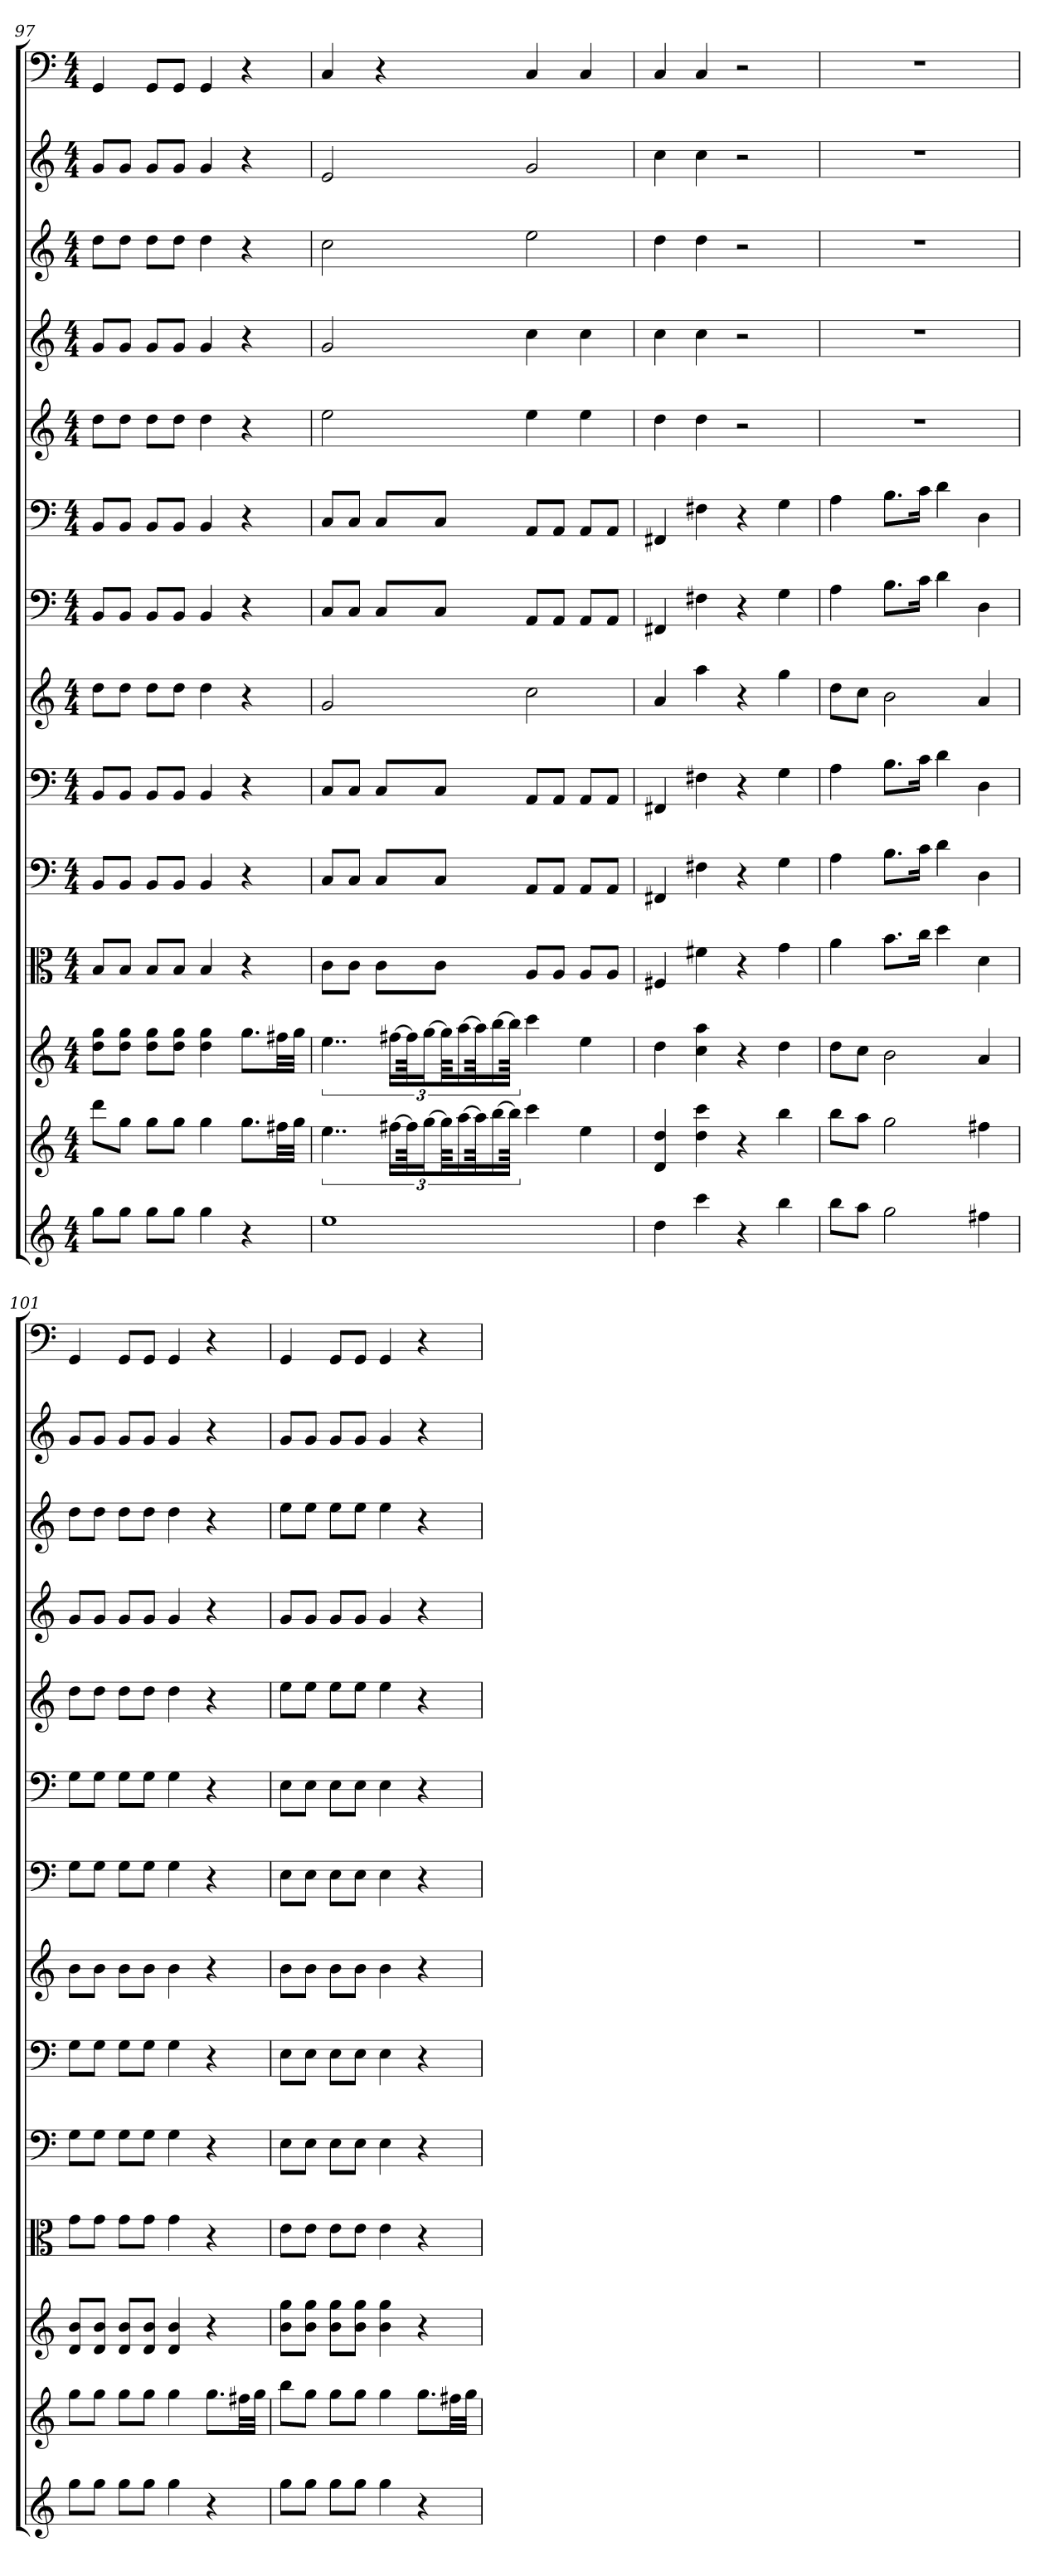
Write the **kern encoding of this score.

**kern	**kern	**kern	**kern	**kern	**kern	**kern	**kern	**kern	**kern	**kern	**kern	**kern	**kern
*part14	*part13	*part12	*part11	*part10	*part9	*part8	*part7	*part6	*part5	*part4	*part3	*part2	*part1
*staff14	*staff13	*staff12	*staff11	*staff10	*staff9	*staff8	*staff7	*staff6	*staff5	*staff4	*staff3	*staff2	*staff1
*	*	*	*clefC3	*clefF4	*clefF4	*	*clefF4	*clefF4	*	*	*	*	*clefF4
*k[]	*k[]	*k[]	*k[]	*k[]	*k[]	*k[]	*k[]	*k[]	*k[]	*k[]	*k[]	*k[]	*k[]
*C:	*C:	*C:	*C:	*C:	*C:	*C:	*C:	*C:	*C:	*C:	*C:	*C:	*C:
*M4/4	*M4/4	*M4/4	*M4/4	*M4/4	*M4/4	*M4/4	*M4/4	*M4/4	*M4/4	*M4/4	*M4/4	*M4/4	*M4/4
=97	=97	=97	=97	=97	=97	=97	=97	=97	=97	=97	=97	=97	=97
8ggL	8dddL	8dd 8ggL	8B/L	8BB/L	8BB/L	8ddL	8BB/L	8BB/L	8ddL	8gL	8ddL	8gL	4GG
8ggJ	8ggJ	8dd 8ggJ	8B/J	8BB/J	8BB/J	8ddJ	8BB/J	8BB/J	8ddJ	8gJ	8ddJ	8gJ	.
8ggL	8ggL	8dd 8ggL	8B/L	8BB/L	8BB/L	8ddL	8BB/L	8BB/L	8ddL	8gL	8ddL	8gL	8GG/L
8ggJ	8ggJ	8dd 8ggJ	8B/J	8BB/J	8BB/J	8ddJ	8BB/J	8BB/J	8ddJ	8gJ	8ddJ	8gJ	8GG/J
4gg	4gg	4dd 4gg	4B	4BB	4BB	4dd	4BB	4BB	4dd	4g	4dd	4g	4GG
4r	8.ggL	8.ggL	4r	4r	4r	4r	4r	4r	4r	4r	4r	4r	4r
.	32ff#XLL	32ff#XLL	.	.	.	.	.	.	.	.	.	.	.
.	32ggJJJ	32ggJJJ	.	.	.	.	.	.	.	.	.	.	.
=98	=98	=98	=98	=98	=98	=98	=98	=98	=98	=98	=98	=98	=98
1ee	6..ee	6..ee	8c\L	8C/L	8C/L	2g	8C/L	8C/L	2ee	2g	2cc	2e	4C
.	.	.	8c\J	8C/J	8C/J	.	8C/J	8C/J	.	.	.	.	.
.	.	.	8c\L	8C/L	8C/L	.	8C/L	8C/L	.	.	.	.	4r
.	[24ff#XLL	[24ff#XLL	.	.	.	.	.	.	.	.	.	.	.
.	96ff#KK]	96ff#KK]	.	.	.	.	.	.	.	.	.	.	.
.	[24ggJ	[24ggJ	.	.	.	.	.	.	.	.	.	.	.
.	.	.	8c\J	8C/J	8C/J	.	8C/J	8C/J	.	.	.	.	.
.	96ggKKL]	96ggKKL]	.	.	.	.	.	.	.	.	.	.	.
.	[24aa	[24aa	.	.	.	.	.	.	.	.	.	.	.
.	96aaKK]	96aaKK]	.	.	.	.	.	.	.	.	.	.	.
.	[24bb	[24bb	.	.	.	.	.	.	.	.	.	.	.
.	96bbJJkk]	96bbJJkk]	.	.	.	.	.	.	.	.	.	.	.
.	4ccc	4ccc	8A/L	8AA/L	8AA/L	2cc	8AA/L	8AA/L	4ee	4cc	2ee	2g	4C
.	.	.	8A/J	8AA/J	8AA/J	.	8AA/J	8AA/J	.	.	.	.	.
.	4ee	4ee	8A/L	8AA/L	8AA/L	.	8AA/L	8AA/L	4ee	4cc	.	.	4C
.	.	.	8A/J	8AA/J	8AA/J	.	8AA/J	8AA/J	.	.	.	.	.
=99	=99	=99	=99	=99	=99	=99	=99	=99	=99	=99	=99	=99	=99
4dd	4d 4dd	4dd	4F#X	4FF#X	4FF#X	4a	4FF#X	4FF#X	4dd	4cc	4dd	4cc	4C
4ccc	4dd 4ccc	4cc 4aa	4f#X	4F#X	4F#X	4aa	4F#X	4F#X	4dd	4cc	4dd	4cc	4C
4r	4r	4r	4r	4r	4r	4r	4r	4r	2r	2r	2r	2r	2r
4bb	4bb	4dd	4g	4G	4G	4gg	4G	4G	.	.	.	.	.
=100	=100	=100	=100	=100	=100	=100	=100	=100	=100	=100	=100	=100	=100
8bbL	8bbL	8ddL	4a	4A	4A	8ddL	4A	4A	1r	1r	1r	1r	1r
8aaJ	8aaJ	8ccJ	.	.	.	8ccJ	.	.	.	.	.	.	.
2gg	2gg	2b	8.b\L	8.B\L	8.B\L	2b	8.B\L	8.B\L	.	.	.	.	.
.	.	.	16cc\Jk	16c\Jk	16c\Jk	.	16c\Jk	16c\Jk	.	.	.	.	.
.	.	.	4dd	4d	4d	.	4d	4d	.	.	.	.	.
4ff#X	4ff#X	4a	4d	4D	4D	4a	4D	4D	.	.	.	.	.
=101	=101	=101	=101	=101	=101	=101	=101	=101	=101	=101	=101	=101	=101
8ggL	8ggL	8d 8bL	8g\L	8G\L	8G\L	8bL	8G\L	8G\L	8ddL	8gL	8ddL	8gL	4GG
8ggJ	8ggJ	8d 8bJ	8g\J	8G\J	8G\J	8bJ	8G\J	8G\J	8ddJ	8gJ	8ddJ	8gJ	.
8ggL	8ggL	8d 8bL	8g\L	8G\L	8G\L	8bL	8G\L	8G\L	8ddL	8gL	8ddL	8gL	8GG/L
8ggJ	8ggJ	8d 8bJ	8g\J	8G\J	8G\J	8bJ	8G\J	8G\J	8ddJ	8gJ	8ddJ	8gJ	8GG/J
4gg	4gg	4d 4b	4g	4G	4G	4b	4G	4G	4dd	4g	4dd	4g	4GG
4r	8.ggL	4r	4r	4r	4r	4r	4r	4r	4r	4r	4r	4r	4r
.	32ff#XLL	.	.	.	.	.	.	.	.	.	.	.	.
.	32ggJJJ	.	.	.	.	.	.	.	.	.	.	.	.
=102	=102	=102	=102	=102	=102	=102	=102	=102	=102	=102	=102	=102	=102
8ggL	8bbL	8b 8ggL	8e\L	8E\L	8E\L	8bL	8E\L	8E\L	8eeL	8gL	8eeL	8gL	4GG
8ggJ	8ggJ	8b 8ggJ	8e\J	8E\J	8E\J	8bJ	8E\J	8E\J	8eeJ	8gJ	8eeJ	8gJ	.
8ggL	8ggL	8b 8ggL	8e\L	8E\L	8E\L	8bL	8E\L	8E\L	8eeL	8gL	8eeL	8gL	8GG/L
8ggJ	8ggJ	8b 8ggJ	8e\J	8E\J	8E\J	8bJ	8E\J	8E\J	8eeJ	8gJ	8eeJ	8gJ	8GG/J
4gg	4gg	4b 4gg	4e	4E	4E	4b	4E	4E	4ee	4g	4ee	4g	4GG
4r	8.ggL	4r	4r	4r	4r	4r	4r	4r	4r	4r	4r	4r	4r
.	32ff#XLL	.	.	.	.	.	.	.	.	.	.	.	.
.	32ggJJJ	.	.	.	.	.	.	.	.	.	.	.	.
=	=	=	=	=	=	=	=	=	=	=	=	=	=
*-	*-	*-	*-	*-	*-	*-	*-	*-	*-	*-	*-	*-	*-
